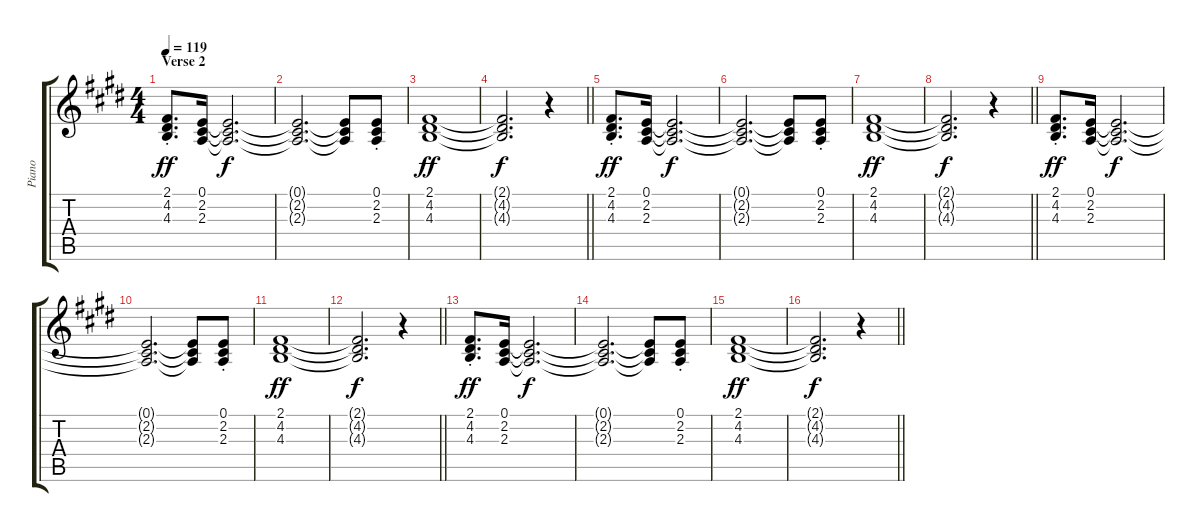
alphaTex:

\track ("Piano" "Piano") {instrument acousticgrandpiano}
\staff {score tabs}
\tuning (E4 B3 G3 D3 A2 E2) {hide}
\ts (4 4)
\section ("" "Verse 2")
\tempo 119
\clef g2
\ks e
(2.1{st} 4.2{st} 4.3{st}).8{d dy ff} (0.1 2.2 2.3).16 (0.1{t} 2.2{t} 2.3{t}).2{d dy f} |
(0.1{t} 2.2{t} 2.3{t}).2{d} (0.1{t} 2.2{t} 2.3{t}).8 (0.1{st} 2.2{st} 2.3{st}).8 |
(2.1 4.2 4.3).1{dy ff} |
\barLineRight lightlight
(2.1{t} 4.2{t} 4.3{t}).2{d dy f} r.4 |
(2.1{st} 4.2{st} 4.3{st}).8{d dy ff} (0.1 2.2 2.3).16 (0.1{t} 2.2{t} 2.3{t}).2{d dy f} |
(0.1{t} 2.2{t} 2.3{t}).2{d} (0.1{t} 2.2{t} 2.3{t}).8 (0.1{st} 2.2{st} 2.3{st}).8 |
(2.1 4.2 4.3).1{dy ff} |
\barLineRight lightlight
(2.1{t} 4.2{t} 4.3{t}).2{d dy f} r.4 |
(2.1{st} 4.2{st} 4.3{st}).8{d dy ff} (0.1 2.2 2.3).16 (0.1{t} 2.2{t} 2.3{t}).2{d dy f} |
(0.1{t} 2.2{t} 2.3{t}).2{d} (0.1{t} 2.2{t} 2.3{t}).8 (0.1{st} 2.2{st} 2.3{st}).8 |
(2.1 4.2 4.3).1{dy ff} |
\barLineRight lightlight
(2.1{t} 4.2{t} 4.3{t}).2{d dy f} r.4 |
(2.1{st} 4.2{st} 4.3{st}).8{d dy ff} (0.1 2.2 2.3).16 (0.1{t} 2.2{t} 2.3{t}).2{d dy f} |
(0.1{t} 2.2{t} 2.3{t}).2{d} (0.1{t} 2.2{t} 2.3{t}).8 (0.1{st} 2.2{st} 2.3{st}).8 |
(2.1 4.2 4.3).1{dy ff} |
\barLineRight lightlight
(2.1{t} 4.2{t} 4.3{t}).2{d dy f} r.4
